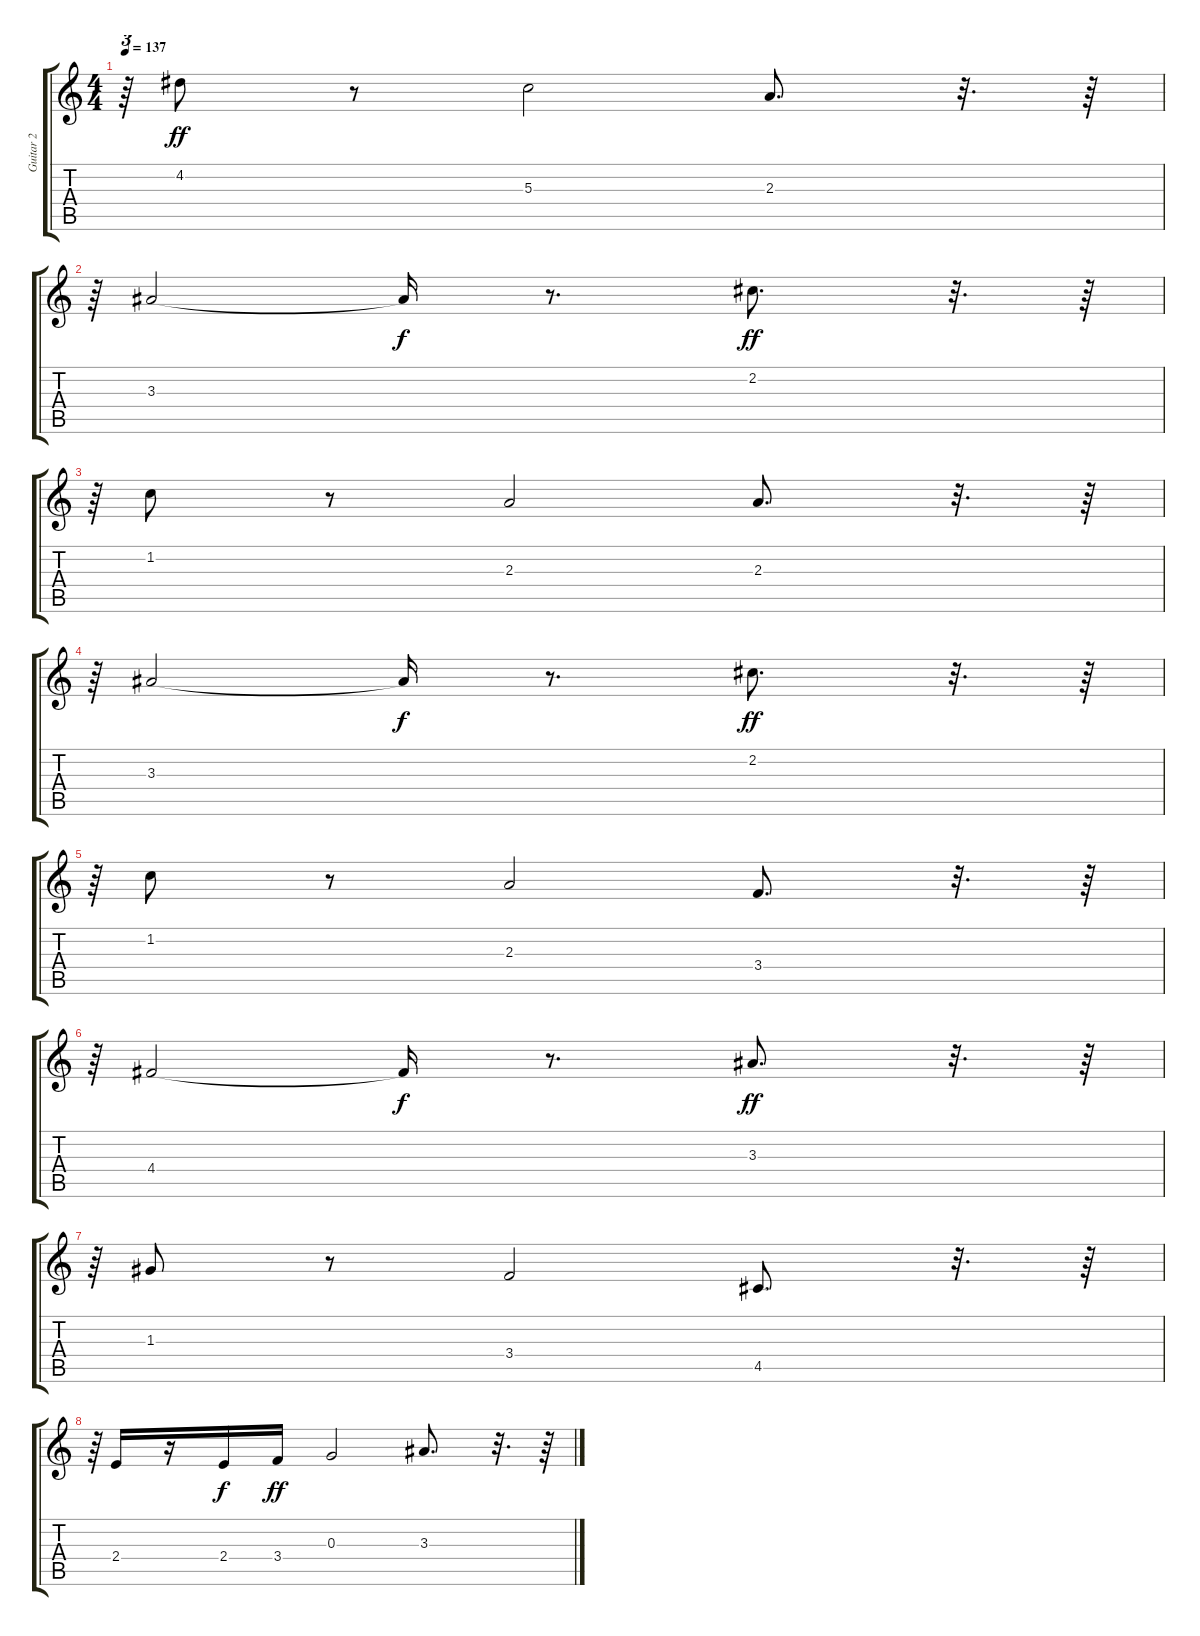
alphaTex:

\track ("Guitar 2" "Guitar 2") {instrument overdrivenguitar}
\staff {score tabs}
\tuning (E4 B3 G3 D3 A2 E2) {hide}
\ts (4 4)
\tempo 137
\clef g2
\ks c
r.64{tu (3 2) dy ff} 4.2.8 r.8 5.3.2 2.3.8{d} r.32{d} r.64 |
r.64{tu (3 2)} 3.3.2 3.3{t}.16{dy f} r.8{d} 2.2.8{d dy ff} r.32{d} r.64 |
r.64{tu (3 2)} 1.2.8 r.8 2.3.2 2.3.8{d} r.32{d} r.64 |
r.64{tu (3 2)} 3.3.2 3.3{t}.16{dy f} r.8{d} 2.2.8{d dy ff} r.32{d} r.64 |
r.64{tu (3 2)} 1.2.8 r.8 2.3.2 3.4.8{d} r.32{d} r.64 |
r.64{tu (3 2)} 4.4.2 4.4{t}.16{dy f} r.8{d} 3.3.8{d dy ff} r.32{d} r.64 |
r.64{tu (3 2)} 1.3.8 r.8 3.4.2 4.5.8{d} r.32{d} r.64 |
r.64{tu (3 2)} 2.4.16 r.16 2.4.16{dy f} 3.4.16{dy ff} 0.3.2 3.3.8{d} r.32{d} r.64
